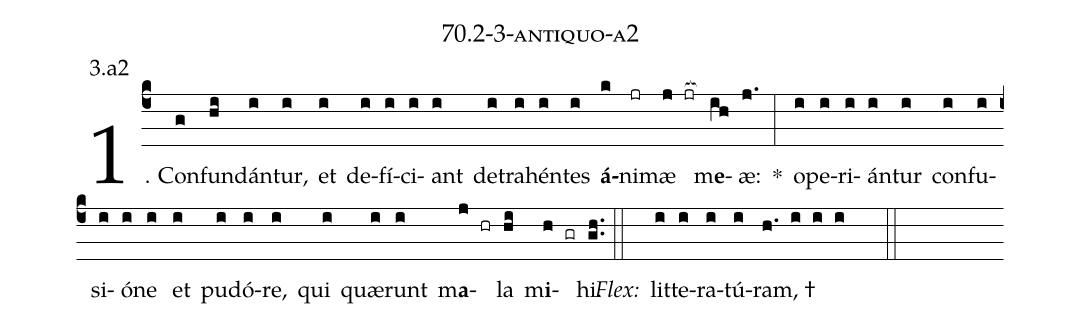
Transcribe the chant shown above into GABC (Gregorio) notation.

name: 70.2-3-antiquo-a2;
annotation: 3.a2;
%%
(c4)1. Con(g)fun(hi)dán(i)tur,(i) et(i) de(i)fí(i)ci(i)ant(i) de(i)tra(i)hén(i)tes(i) <b>á</b>(k)ni(jr)mæ(j jr[ocb:1{]) m<b>e</b>(ih[ocb:0}])æ:(j.) *(:) o(i)pe(i)ri(i)án(i)tur(i) con(i)fu(i)si(i)ó(i)ne(i) et(i) pu(i)dó(i)re,(i) qui(i) quæ(i)runt(i) m<b>a</b>(j hr)la(hi) m<b>i</b>(h gr)hi.(gh..) (::)
<i>Flex:</i>()  lit(i)te(i)ra(i)tú(i)ram, †(h. i i i  ::)
